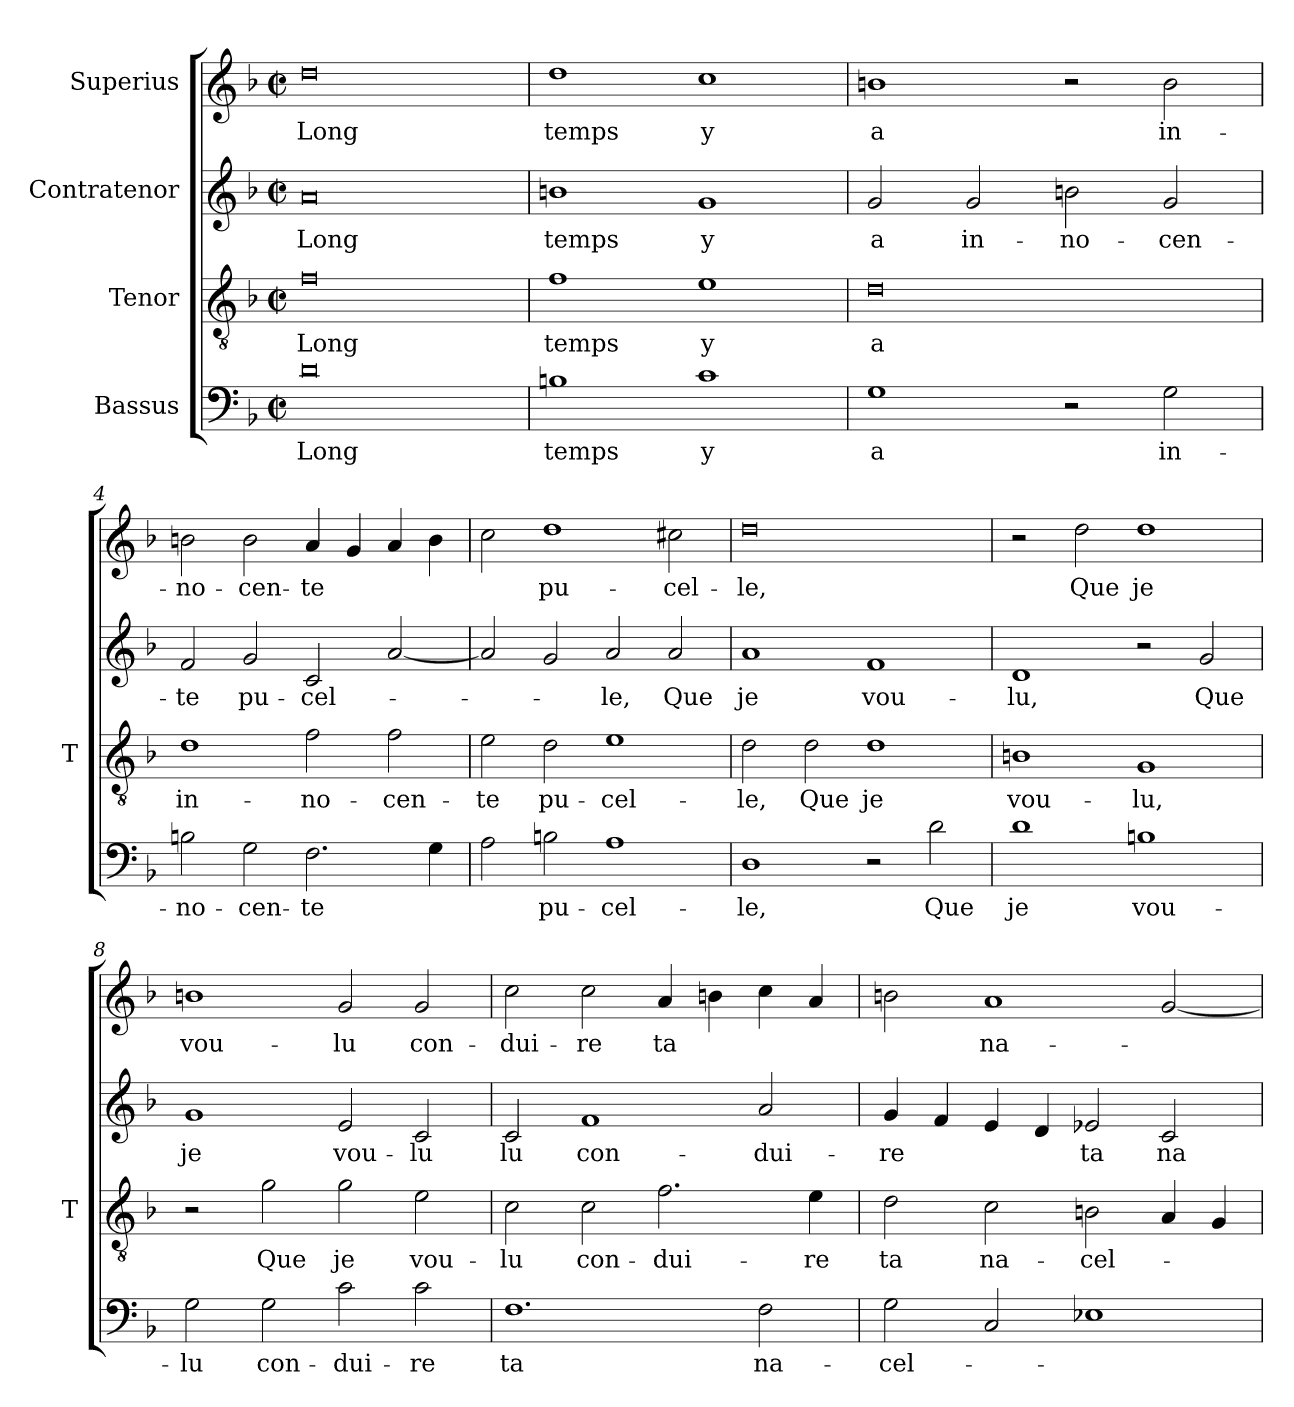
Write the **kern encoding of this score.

**kern	**text	**kern	**text	**kern	**text	**kern	**text
*part4	*part4	*part3	*part3	*part2	*part2	*part1	*part1
*staff4	*staff4	*staff3	*staff3	*staff2	*staff2	*staff1	*staff1
*I"Bassus	*	*I"Tenor	*	*I"Contratenor	*	*I"Superius	*
*	*	*I'T	*	*	*	*	*
*clefF4	*	*clefGv2	*	*clefG2	*	*clefG2	*
*k[b-]	*	*k[b-]	*	*k[b-]	*	*k[b-]	*
*F:	*	*F:	*	*F:	*	*F:	*
*M2/2	*	*M2/2	*	*M2/2	*	*M2/2	*
*met(c|)	*	*met(c|)	*	*met(c|)	*	*met(c|)	*
=1	=1	=1	=1	=1	=1	=1	=1
0d	-Long	0f	-Long	0a	-Long	0dd	-Long
=2	=2	=2	=2	=2	=2	=2	=2
1B	-temps	1f	-temps	1b	-temps	1dd	-temps
1c	-y	1e	-y	1g	-y	1cc	-y
=3	=3	=3	=3	=3	=3	=3	=3
1G	-a	0d	-a	2g	-a	1b	-a
.	.	.	.	2g	in-	.	.
2r	.	.	.	2b	no-	2r	.
2G	in-	.	.	2g	cen-	2b	in-
=4	=4	=4	=4	=4	=4	=4	=4
2B	no-	1d	in-	2f	-te	2b	no-
2G	cen-	.	.	2g	pu-	2b	cen-
2.F	-te	2f	no-	2c	cel-	4a	-te
.	.	.	.	.	.	4g	.
.	.	2f	cen-	[2a	.	4a	.
4G	.	.	.	.	.	4b	.
=5	=5	=5	=5	=5	=5	=5	=5
2A	.	2e	-te	2a]	.	2cc	.
2B	pu-	2d	pu-	2g	.	1dd	pu-
1A	cel-	1e	cel-	2a	-le,	.	.
.	.	.	.	2a	-Que	2cc#X	cel-
!!LO:LB:g=z
=6	=6	=6	=6	=6	=6	=6	=6
1D	-le,	2d	-le,	1a	-je	0dd	-le,
.	.	2d	-Que	.	.	.	.
2r	.	1d	-je	1f	vou-	.	.
2d	-Que	.	.	.	.	.	.
=7	=7	=7	=7	=7	=7	=7	=7
1d	-je	1B	vou-	1d	-lu,	2r	.
.	.	.	.	.	.	2dd	-Que
1B	vou-	1G	-lu,	2r	.	1dd	-je
.	.	.	.	2g	-Que	.	.
=8	=8	=8	=8	=8	=8	=8	=8
2G	-lu	2r	.	1g	-je	1b	vou-
2G	con-	2g	-Que	.	.	.	.
2c	dui-	2g	-je	2e	vou-	2g	-lu
2c	-re	2e	vou-	2c	-lu	2g	con-
=9	=9	=9	=9	=9	=9	=9	=9
1.F	-ta	2c	-lu	2c	-lu	2cc	dui-
.	.	2c	con-	1f	con-	2cc	-re
.	.	2.f	dui-	.	.	4a	-ta
.	.	.	.	.	.	4b	.
2F	na-	.	.	2a	dui-	4cc	.
.	.	4e	-re	.	.	4a	.
=10	=10	=10	=10	=10	=10	=10	=10
2G	cel-	2d	-ta	4g	-re	2b	.
.	.	.	.	4f	.	.	.
2C	.	2c	na-	4e	.	1a	na-
.	.	.	.	4d	.	.	.
1E-X	.	2B	cel-	2e-X	-ta	.	.
.	.	4A	.	2c	na-	[2g	.
.	.	4G	.	.	.	.	.
=	=	=	=	=	=	=	=
*-	*-	*-	*-	*-	*-	*-	*-
